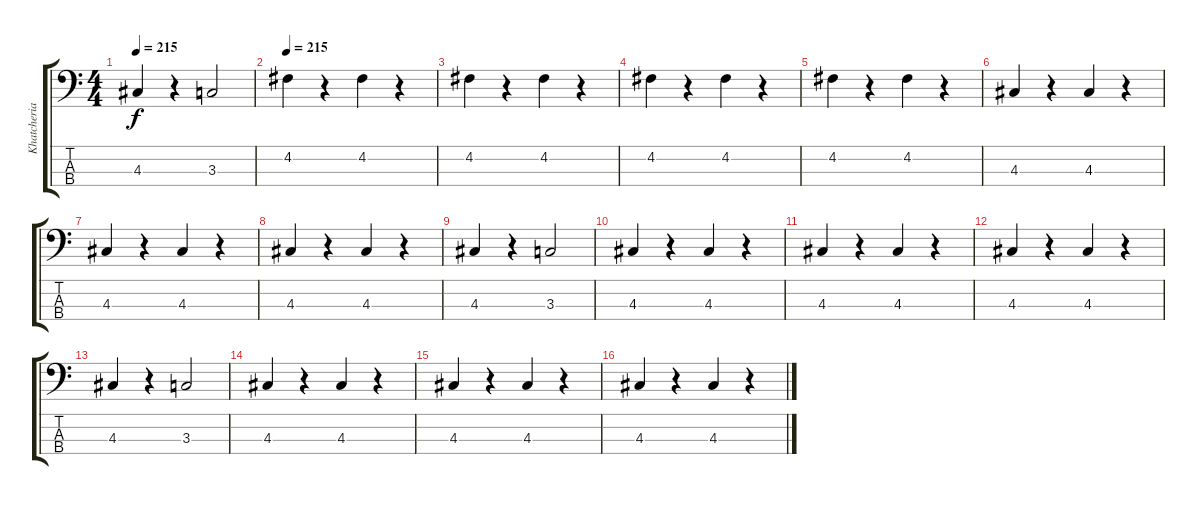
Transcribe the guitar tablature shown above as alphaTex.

\track ("Khatcherian (bass)" "Khatcheria") {instrument electricbassfinger}
\staff {score tabs}
\tuning (G2 D2 A1 E1) {hide}
\ts (4 4)
\tempo 215
\clef f4
\ks c
4.3.4{dy f} r.4 3.3.2 |
\tempo 215
4.2.4 r.4 4.2.4 r.4 |
4.2.4 r.4 4.2.4 r.4 |
4.2.4 r.4 4.2.4 r.4 |
4.2.4 r.4 4.2.4 r.4 |
4.3.4 r.4 4.3.4 r.4 |
4.3.4 r.4 4.3.4 r.4 |
4.3.4 r.4 4.3.4 r.4 |
4.3.4 r.4 3.3.2 |
4.3.4 r.4 4.3.4 r.4 |
4.3.4 r.4 4.3.4 r.4 |
4.3.4 r.4 4.3.4 r.4 |
4.3.4 r.4 3.3.2 |
4.3.4 r.4 4.3.4 r.4 |
4.3.4 r.4 4.3.4 r.4 |
4.3.4 r.4 4.3.4 r.4
